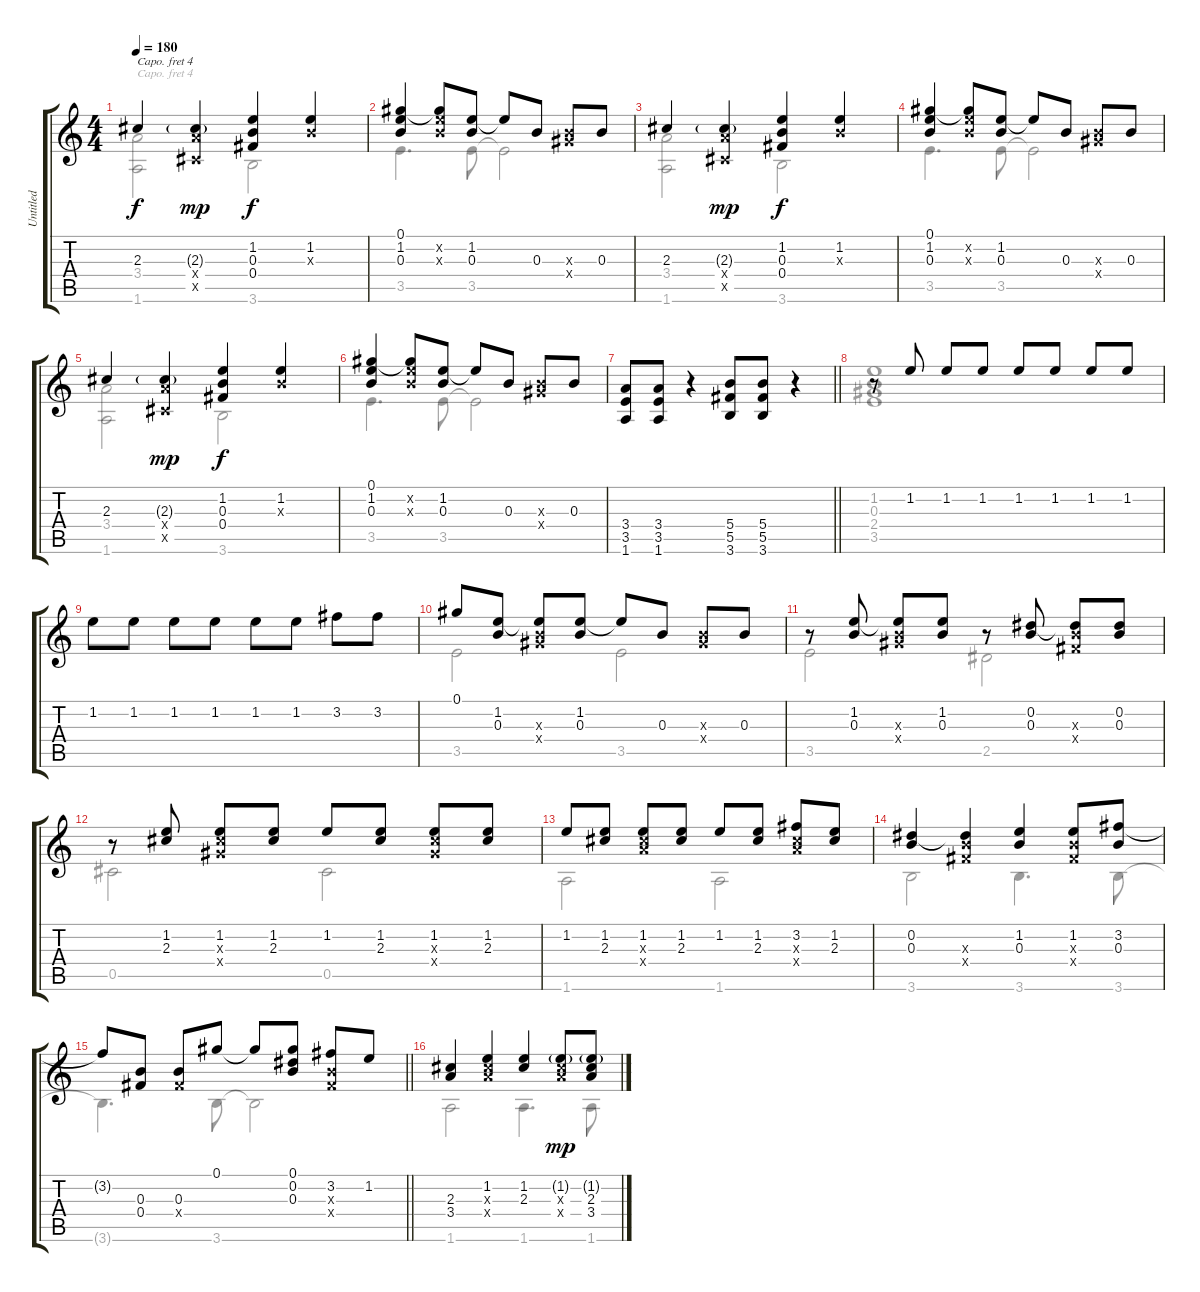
\track ("Untitled" "Untitled") {instrument acousticguitarsteel}
\staff {score tabs}
\capo 4
\tuning (E4 B3 G3 D3 A2 E2) {hide}
\voice
\ts (4 4)
\tempo 180
\clef g2
\ks c
2.3.4{dy f} (2.3{g} 3.4{x} 0.5{x}).4{dy mp} (1.2 0.3 0.4).4{dy f} (1.2 0.3{x}).4 |
(0.1 1.2 0.3).4 (0.1{t} 1.2{x} 0.3{x}).8 (1.2 0.3).8 1.2{t}.8 0.3.8 (0.3{x} 2.4{x}).8 0.3.8 |
2.3.4 (2.3{g} 3.4{x} 0.5{x}).4{dy mp} (1.2 0.3 0.4).4{dy f} (1.2 0.3{x}).4 |
(0.1 1.2 0.3).4 (0.1{t} 1.2{x} 0.3{x}).8 (1.2 0.3).8 1.2{t}.8 0.3.8 (0.3{x} 2.4{x}).8 0.3.8 |
2.3.4 (2.3{g} 3.4{x} 0.5{x}).4{dy mp} (1.2 0.3 0.4).4{dy f} (1.2 0.3{x}).4 |
(0.1 1.2 0.3).4 (0.1{t} 1.2{x} 0.3{x}).8 (1.2 0.3).8 1.2{t}.8 0.3.8 (0.3{x} 2.4{x}).8 0.3.8 |
\barLineRight lightlight
(3.4 3.5 1.6).8 (3.4 3.5 1.6).8 r.4 (5.4 5.5 3.6).8 (5.4 5.5 3.6).8 r.4 |
r.8 1.2.8 1.2.8 1.2.8 1.2.8 1.2.8 1.2.8 1.2.8 |
1.2.8 1.2.8 1.2.8 1.2.8 1.2.8 1.2.8 3.2.8 3.2.8 |
0.1.8 (1.2 0.3).8 (1.2{t} 0.3{x} 2.4{x}).8 (1.2 0.3).8 1.2{t}.8 0.3.8 (0.3{x} 2.4{x}).8 0.3.8 |
r.8 (1.2 0.3).8 (1.2{t} 0.3{x} 2.4{x}).8 (1.2 0.3).8 r.8 (0.2 0.3).8 (0.2{t} 0.3{x} 0.4{x}).8 (0.2 0.3).8 |
r.8 (1.2 2.3).8 (1.2 2.3{x} 2.4{x}).8 (1.2 2.3).8 1.2.8 (1.2 2.3).8 (1.2 2.3{x} 2.4{x}).8 (1.2 2.3).8 |
1.2.8 (1.2 2.3).8 (1.2 2.3{x} 3.4{x}).8 (1.2 2.3).8 1.2.8 (1.2 2.3).8 (3.2 2.3{x} 3.4{x}).8 (1.2 2.3).8 |
(0.2 0.3).4 (0.2{t} 0.3{x} 0.4{x}).4 (1.2 0.3).4 (1.2 0.3{x} 0.4{x}).8 (3.2 0.3).8 |
\barLineRight lightlight
3.2{t}.8 (0.3 0.4).8 (0.3 0.4{x}).8 0.1.8 0.1{t}.8 (0.1 0.2 0.3).8 (3.2 0.3{x} 0.4{x}).8 1.2.8 |
(2.3 3.4).4 (1.2 2.3{x} 3.4{x}).4 (1.2 2.3).4 (1.2{g} 2.3{x} 3.4{x}).8{dy mp} (1.2{g} 2.3 3.4).8
\voice
\clef g2
\ottava regular
\simile none
\ks c
(3.4 1.6).2{dy f} 3.6.2 |
3.5.4{d} 3.5.8 3.5{t}.2 |
(3.4 1.6).2 3.6.2 |
3.5.4{d} 3.5.8 3.5{t}.2 |
(3.4 1.6).2 3.6.2 |
3.5.4{d} 3.5.8 3.5{t}.2 |
\barLineRight lightlight
|
(1.2 0.3 2.4 3.5).1 |
|
3.5.2 3.5.2 |
3.5.2 2.5.2 |
0.5.2 0.5.2 |
1.6.2 1.6.2 |
3.6.2 3.6.4{d} 3.6.8 |
\barLineRight lightlight
3.6{t}.4{d} 3.6.8 3.6{t}.2 |
1.6.2 1.6.4{d} 1.6.8
